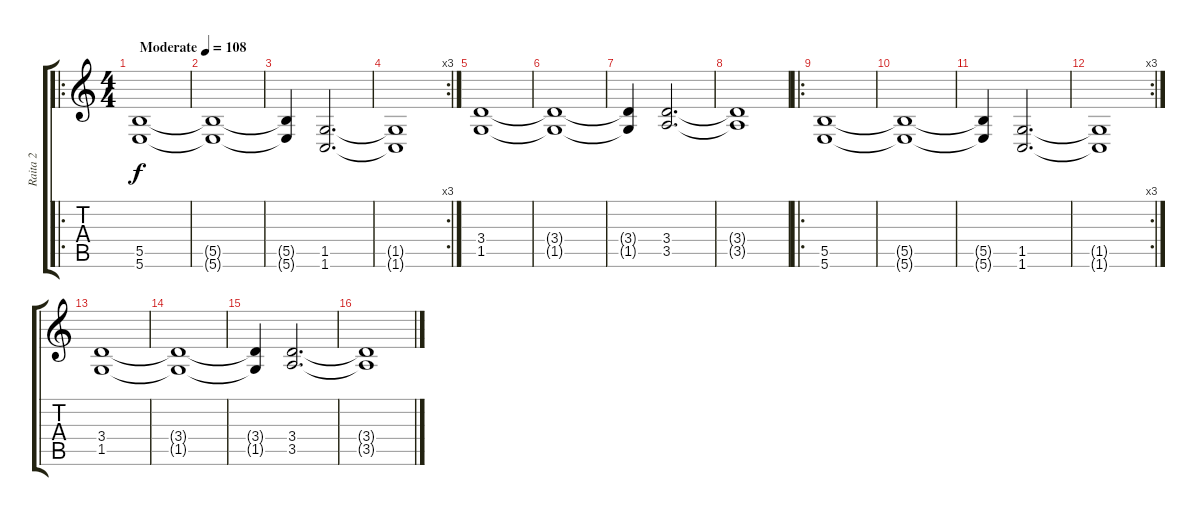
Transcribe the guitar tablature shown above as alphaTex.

\track ("Raita 2" "Raita 2") {instrument distortionguitar}
\staff {score tabs}
\tuning (Db4 Ab3 E3 B2 Gb2 B1) {hide}
\ro
\ts (4 4)
\tempo (108 "Moderate")
\clef g2
\ks c
(5.5 5.6).1{dy f instrument distortionguitar} |
(5.5{t} 5.6{t}).1 |
(5.5{t} 5.6{t}).4 (1.5 1.6).2{d} |
\rc 3
(1.5{t} 1.6{t}).1 |
(3.4 1.5).1 |
(3.4{t} 1.5{t}).1 |
(3.4{t} 1.5{t}).4 (3.4 3.5).2{d} |
(3.4{t} 3.5{t}).1 |
\ro
(5.5 5.6).1 |
(5.5{t} 5.6{t}).1 |
(5.5{t} 5.6{t}).4 (1.5 1.6).2{d} |
\rc 3
(1.5{t} 1.6{t}).1 |
(3.4 1.5).1 |
(3.4{t} 1.5{t}).1 |
(3.4{t} 1.5{t}).4 (3.4 3.5).2{d} |
(3.4{t} 3.5{t}).1
